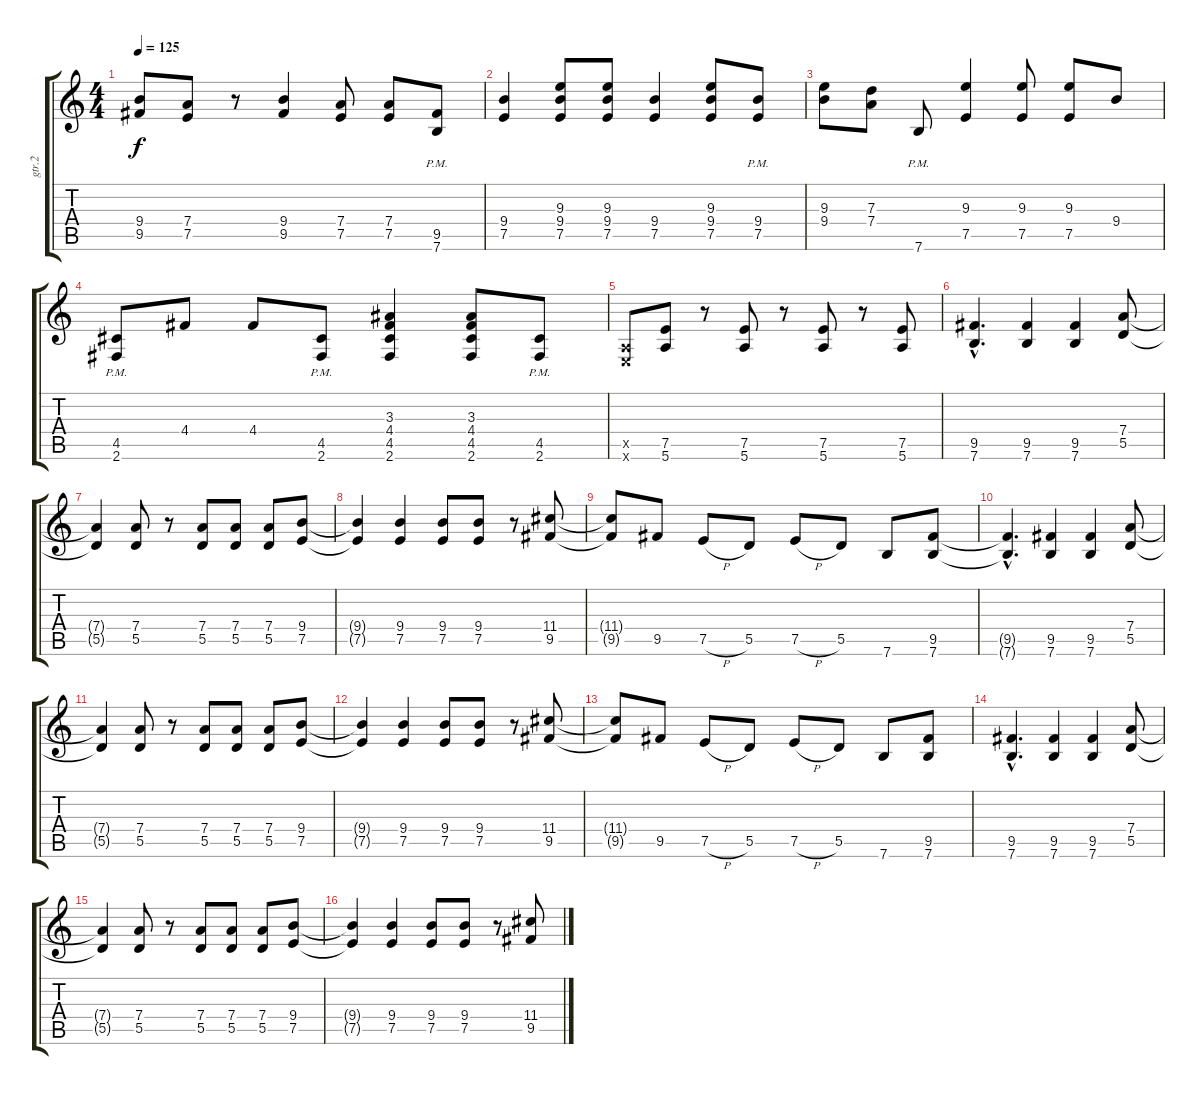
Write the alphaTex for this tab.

\track ("gtr.2" "gtr.2") {instrument overdrivenguitar}
\staff {score tabs}
\tuning (E4 B3 G3 D3 A2 E2) {hide}
\ts (4 4)
\tempo 125
\clef g2
\ks c
(9.4 9.5).8{dy f} (7.4 7.5).8 r.8 (9.4 9.5).4 (7.4 7.5).8 (7.4 7.5).8 (9.5{pm} 7.6{pm}).8 |
(9.4 7.5).4 (9.3 9.4 7.5).8 (9.3 9.4 7.5).8 (9.4 7.5).4 (9.3 9.4 7.5).8 (9.4{pm} 7.5{pm}).8 |
(9.3 9.4).8 (7.3 7.4).8 7.6{pm}.8 (9.3 7.5).4 (9.3 7.5).8 (9.3 7.5).8 9.4.8 |
(4.5{pm} 2.6{pm}).8 4.4.8 4.4.8 (4.5{pm} 2.6{pm}).8 (3.3 4.4 4.5 2.6).4 (3.3 4.4 4.5 2.6).8 (4.5{pm} 2.6{pm}).8 |
(0.5{x} 0.6{x}).8 (7.5 5.6).8 r.8 (7.5 5.6).8 r.8 (7.5 5.6).8 r.8 (7.5 5.6).8 |
(9.5{hac} 7.6{hac}).4{d} (9.5 7.6).4 (9.5 7.6).4 (7.4 5.5).8 |
(7.4{t} 5.5{t}).4 (7.4 5.5).8 r.8 (7.4 5.5).8 (7.4 5.5).8 (7.4 5.5).8 (9.4 7.5).8 |
(9.4{t} 7.5{t}).4 (9.4 7.5).4 (9.4 7.5).8 (9.4 7.5).8 r.8 (11.4 9.5).8 |
(11.4{t} 9.5{t}).8 9.5.8 7.5{h}.8 5.5.8 7.5{h}.8 5.5.8 7.6.8 (9.5 7.6).8 |
(9.5{hac t} 7.6{hac t}).4{d} (9.5 7.6).4 (9.5 7.6).4 (7.4 5.5).8 |
(7.4{t} 5.5{t}).4 (7.4 5.5).8 r.8 (7.4 5.5).8 (7.4 5.5).8 (7.4 5.5).8 (9.4 7.5).8 |
(9.4{t} 7.5{t}).4 (9.4 7.5).4 (9.4 7.5).8 (9.4 7.5).8 r.8 (11.4 9.5).8 |
(11.4{t} 9.5{t}).8 9.5.8 7.5{h}.8 5.5.8 7.5{h}.8 5.5.8 7.6.8 (9.5 7.6).8 |
(9.5{hac} 7.6{hac}).4{d} (9.5 7.6).4 (9.5 7.6).4 (7.4 5.5).8 |
(7.4{t} 5.5{t}).4 (7.4 5.5).8 r.8 (7.4 5.5).8 (7.4 5.5).8 (7.4 5.5).8 (9.4 7.5).8 |
(9.4{t} 7.5{t}).4 (9.4 7.5).4 (9.4 7.5).8 (9.4 7.5).8 r.8 (11.4 9.5).8
